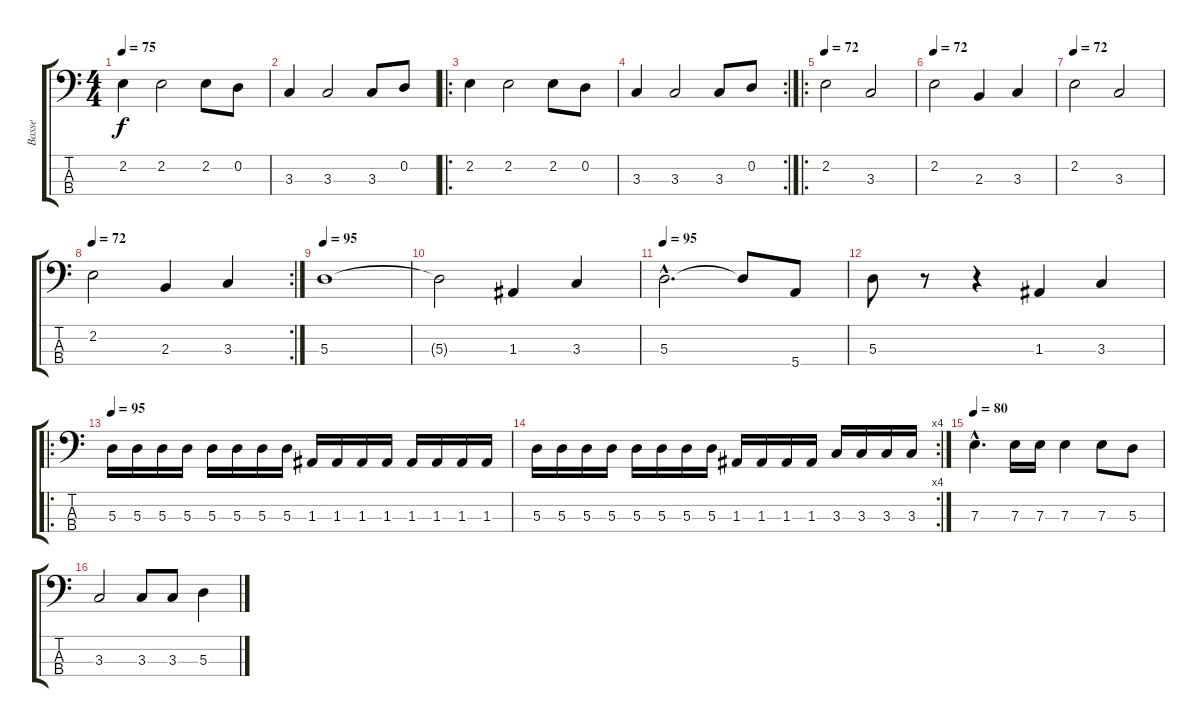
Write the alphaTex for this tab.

\track ("Basse" "Basse") {instrument electricbassfinger}
\staff {score tabs}
\tuning (G2 D2 A1 E1) {hide}
\ts (4 4)
\tempo 75
\clef f4
\ks c
2.2.4{dy f} 2.2.2 2.2.8 0.2.8 |
3.3.4 3.3.2 3.3.8 0.2.8 |
\ro
2.2.4 2.2.2 2.2.8 0.2.8 |
\rc 2
3.3.4 3.3.2 3.3.8 0.2.8 |
\ro
\tempo 72
2.2.2 3.3.2 |
\tempo 72
2.2.2 2.3.4 3.3.4 |
\tempo 72
2.2.2 3.3.2 |
\rc 2
\tempo 72
2.2.2 2.3.4 3.3.4 |
\tempo 95
5.3.1 |
5.3{t}.2 1.3.4 3.3.4 |
\tempo 95
5.3{hac}.2{d} 5.3{t}.8 5.4.8 |
5.3.8 r.8 r.4 1.3.4 3.3.4 |
\ro
\tempo 95
5.3.16 5.3.16 5.3.16 5.3.16 5.3.16 5.3.16 5.3.16 5.3.16 1.3.16 1.3.16 1.3.16 1.3.16 1.3.16 1.3.16 1.3.16 1.3.16 |
\rc 4
5.3.16 5.3.16 5.3.16 5.3.16 5.3.16 5.3.16 5.3.16 5.3.16 1.3.16 1.3.16 1.3.16 1.3.16 3.3.16 3.3.16 3.3.16 3.3.16 |
\tempo 80
7.3{hac}.4{d} 7.3.16 7.3.16 7.3.4 7.3.8 5.3.8 |
3.3.2 3.3.8 3.3.8 5.3.4
